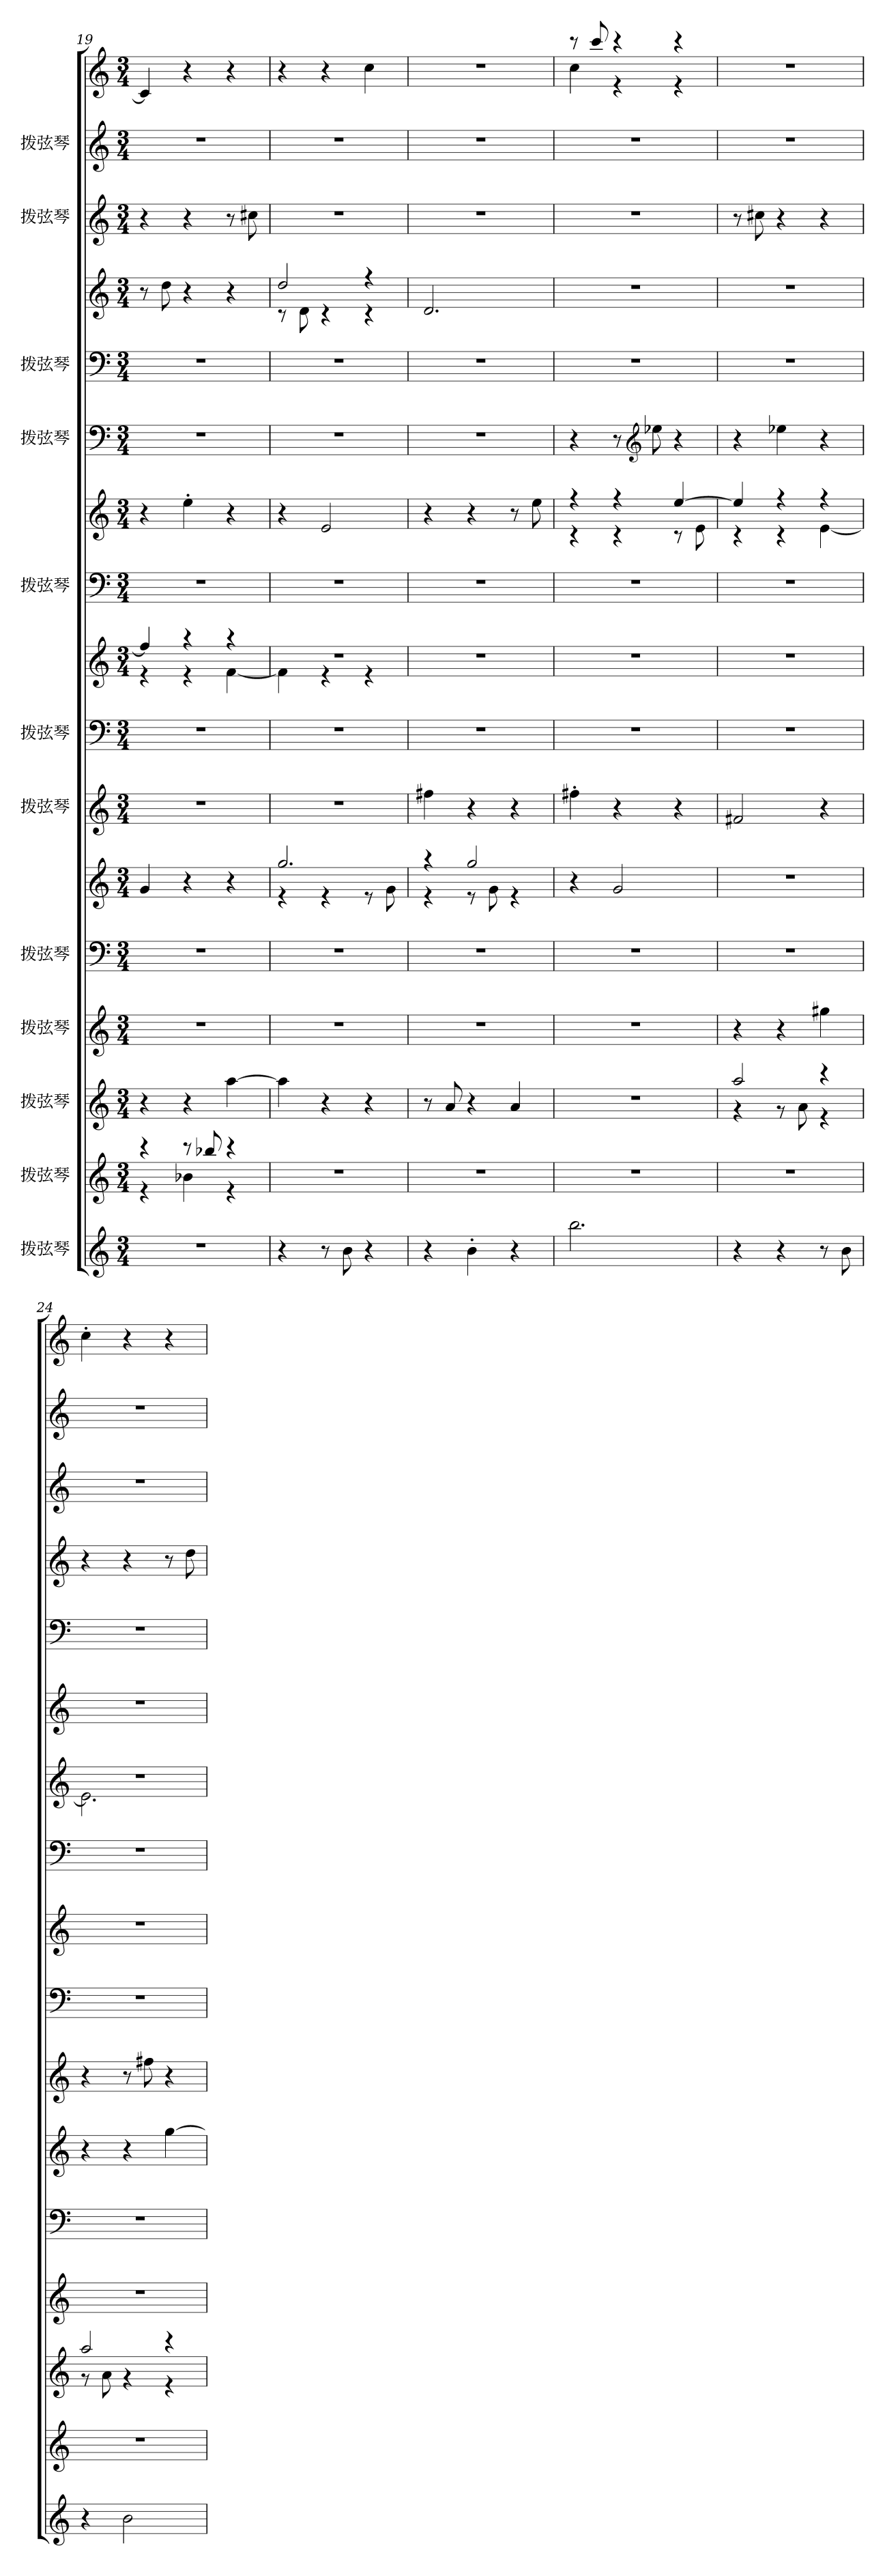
**kern	**kern	**kern	**kern	**kern	**kern	**kern	**kern	**kern	**kern	**kern	**kern	**kern	**kern	**kern	**kern	**kern
*part12	*part11	*part10	*part9	*part8	*part8	*part7	*part6	*part6	*part5	*part5	*part4	*part3	*part3	*part2	*part1	*part1
*staff17	*staff16	*staff15	*staff14	*staff13	*staff12	*staff11	*staff10	*staff9	*staff8	*staff7	*staff6	*staff5	*staff4	*staff3	*staff2	*staff1
*I"拨弦琴	*I"拨弦琴	*I"拨弦琴	*I"拨弦琴	*I"拨弦琴	*	*I"拨弦琴	*I"拨弦琴	*	*I"拨弦琴	*	*I"拨弦琴	*I"拨弦琴	*	*I"拨弦琴	*I"拨弦琴	*
*clefG2	*clefG2	*clefG2	*clefG2	*clefF4	*clefG2	*clefG2	*clefF4	*clefG2	*clefF4	*clefG2	*clefF4	*clefF4	*clefG2	*clefG2	*clefG2	*clefG2
*k[]	*k[]	*k[]	*k[]	*k[]	*k[]	*k[]	*k[]	*k[]	*k[]	*k[]	*k[]	*k[]	*k[]	*k[]	*k[]	*k[]
*M3/4	*M3/4	*M3/4	*M3/4	*M3/4	*M3/4	*M3/4	*M3/4	*M3/4	*M3/4	*M3/4	*M3/4	*M3/4	*M3/4	*M3/4	*M3/4	*M3/4
=19	=19	=19	=19	=19	=19	=19	=19	=19	=19	=19	=19	=19	=19	=19	=19	=19
*	*^	*	*	*	*	*	*	*^	*	*	*	*	*	*	*	*
2.r	4r	4r	4r	2.r	2.r	4g/	2.r	2.r	4ff/]	4r	2.r	4r	2.r	2.r	8r	4r	2.r	4c/]
.	.	.	.	.	.	.	.	.	.	.	.	.	.	.	8dd\	.	.	.
.	8r	4b-X\	4r	.	.	4r	.	.	4r	4r	.	4ee'\	.	.	4r	4r	.	4r
.	8bb-X/	.	.	.	.	.	.	.	.	.	.	.	.	.	.	.	.	.
.	4r	4r	[4aa\	.	.	4r	.	.	4r	[4f\	.	4r	.	.	4r	8r	.	4r
.	.	.	.	.	.	.	.	.	.	.	.	.	.	.	.	8cc#X\	.	.
*	*v	*v	*	*	*	*	*	*	*	*	*	*	*	*	*	*	*	*
=20	=20	=20	=20	=20	=20	=20	=20	=20	=20	=20	=20	=20	=20	=20	=20	=20	=20
*	*	*	*	*	*^	*	*	*	*	*	*	*	*	*^	*	*	*
4r	2.r	4aa\]	2.r	2.r	2.gg/	4r	2.r	2.r	2.r	4f\]	2.r	4r	2.r	2.r	2dd/	8r	2.r	2.r	4r
.	.	.	.	.	.	.	.	.	.	.	.	.	.	.	.	8d\	.	.	.
8r	.	4r	.	.	.	4r	.	.	.	4r	.	2e/	.	.	.	4r	.	.	4r
8b\	.	.	.	.	.	.	.	.	.	.	.	.	.	.	.	.	.	.	.
4r	.	4r	.	.	.	8r	.	.	.	4r	.	.	.	.	4r	4r	.	.	4cc\
.	.	.	.	.	.	8g\	.	.	.	.	.	.	.	.	.	.	.	.	.
*	*	*	*	*	*	*	*	*	*v	*v	*	*	*	*	*v	*v	*	*	*
!!LO:PB:g=z
=21	=21	=21	=21	=21	=21	=21	=21	=21	=21	=21	=21	=21	=21	=21	=21	=21	=21
4r	2.r	8r	2.r	2.r	4r	4r	4ff#X\	2.r	2.r	2.r	4r	2.r	2.r	2.d/	2.r	2.r	2.r
.	.	8a/	.	.	.	.	.	.	.	.	.	.	.	.	.	.	.
4b'\	.	4r	.	.	2gg/	8r	4r	.	.	.	4r	.	.	.	.	.	.
.	.	.	.	.	.	8g\	.	.	.	.	.	.	.	.	.	.	.
4r	.	4a/	.	.	.	4r	4r	.	.	.	8r	.	.	.	.	.	.
.	.	.	.	.	.	.	.	.	.	.	8ee\	.	.	.	.	.	.
*	*	*	*	*	*v	*v	*	*	*	*	*	*	*	*	*	*	*
=22	=22	=22	=22	=22	=22	=22	=22	=22	=22	=22	=22	=22	=22	=22	=22	=22
*	*	*	*	*	*	*	*	*	*	*^	*	*	*	*	*	*^
2.bb\	2.r	2.r	2.r	2.r	4r	4ff#X'\	2.r	2.r	2.r	4r	4r	4r	2.r	2.r	2.r	2.r	8r	4cc\
.	.	.	.	.	.	.	.	.	.	.	.	.	.	.	.	.	8ccc/	.
.	.	.	.	.	2g/	4r	.	.	.	4r	4r	8r	.	.	.	.	4r	4r
*	*	*	*	*	*	*	*	*	*	*	*	*clefG2	*	*	*	*	*	*
.	.	.	.	.	.	.	.	.	.	.	.	8ee-X\	.	.	.	.	.	.
.	.	.	.	.	.	4r	.	.	.	[4ee/	8r	4r	.	.	.	.	4r	4r
.	.	.	.	.	.	.	.	.	.	.	8e\	.	.	.	.	.	.	.
*	*	*	*	*	*	*	*	*	*	*	*	*	*	*	*	*	*v	*v
=23	=23	=23	=23	=23	=23	=23	=23	=23	=23	=23	=23	=23	=23	=23	=23	=23	=23
*	*	*^	*	*	*	*	*	*	*	*	*	*	*	*	*	*	*
4r	2.r	2aa/	4r	4r	2.r	2.r	2f#X/	2.r	2.r	2.r	4ee/]	4r	4r	2.r	2.r	8r	2.r	2.r
.	.	.	.	.	.	.	.	.	.	.	.	.	.	.	.	8cc#X\	.	.
4r	.	.	8r	4r	.	.	.	.	.	.	4r	4r	4ee-X\	.	.	4r	.	.
.	.	.	8a\	.	.	.	.	.	.	.	.	.	.	.	.	.	.	.
8r	.	4r	4r	4gg#X\	.	.	4r	.	.	.	4r	[4e\	4r	.	.	4r	.	.
8b\	.	.	.	.	.	.	.	.	.	.	.	.	.	.	.	.	.	.
=24	=24	=24	=24	=24	=24	=24	=24	=24	=24	=24	=24	=24	=24	=24	=24	=24	=24	=24
4r	2.r	2aa/	8r	2.r	2.r	4r	4r	2.r	2.r	2.r	2.r	2.e\]	2.r	2.r	4r	2.r	2.r	4cc'\
.	.	.	8a\	.	.	.	.	.	.	.	.	.	.	.	.	.	.	.
2b\	.	.	4r	.	.	4r	8r	.	.	.	.	.	.	.	4r	.	.	4r
.	.	.	.	.	.	.	8ff#X\	.	.	.	.	.	.	.	.	.	.	.
.	.	4r	4r	.	.	[4gg\	4r	.	.	.	.	.	.	.	8r	.	.	4r
.	.	.	.	.	.	.	.	.	.	.	.	.	.	.	8dd\	.	.	.
*	*	*v	*v	*	*	*	*	*	*	*	*v	*v	*	*	*	*	*	*
=	=	=	=	=	=	=	=	=	=	=	=	=	=	=	=	=
*-	*-	*-	*-	*-	*-	*-	*-	*-	*-	*-	*-	*-	*-	*-	*-	*-
